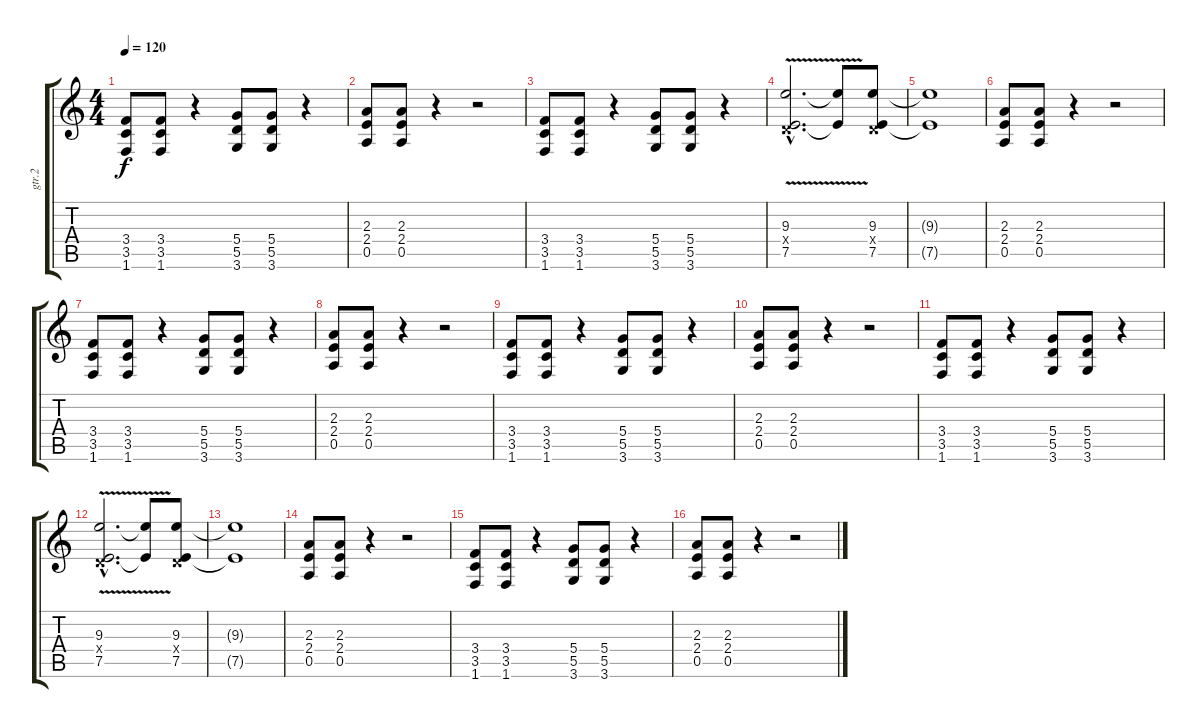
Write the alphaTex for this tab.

\track ("gtr.2" "gtr.2") {instrument distortionguitar}
\staff {score tabs}
\tuning (E4 B3 G3 D3 A2 E2) {hide}
\ts (4 4)
\tempo 120
\clef g2
\ks c
(3.4 3.5 1.6).8{dy f} (3.4 3.5 1.6).8 r.4 (5.4 5.5 3.6).8 (5.4 5.5 3.6).8 r.4 |
(2.3 2.4 0.5).8 (2.3 2.4 0.5).8 r.4 r.2 |
(3.4 3.5 1.6).8 (3.4 3.5 1.6).8 r.4 (5.4 5.5 3.6).8 (5.4 5.5 3.6).8 r.4 |
(9.3{v hac} 0.4{v hac x} 7.5{v hac}).2{d} (9.3{t} 7.5{t}).8 (9.3 0.4{x} 7.5).8 |
(9.3{t} 7.5{t}).1 |
(2.3 2.4 0.5).8 (2.3 2.4 0.5).8 r.4 r.2 |
(3.4 3.5 1.6).8 (3.4 3.5 1.6).8 r.4 (5.4 5.5 3.6).8 (5.4 5.5 3.6).8 r.4 |
(2.3 2.4 0.5).8 (2.3 2.4 0.5).8 r.4 r.2 |
(3.4 3.5 1.6).8 (3.4 3.5 1.6).8 r.4 (5.4 5.5 3.6).8 (5.4 5.5 3.6).8 r.4 |
(2.3 2.4 0.5).8 (2.3 2.4 0.5).8 r.4 r.2 |
(3.4 3.5 1.6).8 (3.4 3.5 1.6).8 r.4 (5.4 5.5 3.6).8 (5.4 5.5 3.6).8 r.4 |
(9.3{v hac} 0.4{v hac x} 7.5{v hac}).2{d} (9.3{t} 7.5{t}).8 (9.3 0.4{x} 7.5).8 |
(9.3{t} 7.5{t}).1 |
(2.3 2.4 0.5).8 (2.3 2.4 0.5).8 r.4 r.2 |
(3.4 3.5 1.6).8 (3.4 3.5 1.6).8 r.4 (5.4 5.5 3.6).8 (5.4 5.5 3.6).8 r.4 |
(2.3 2.4 0.5).8 (2.3 2.4 0.5).8 r.4 r.2
